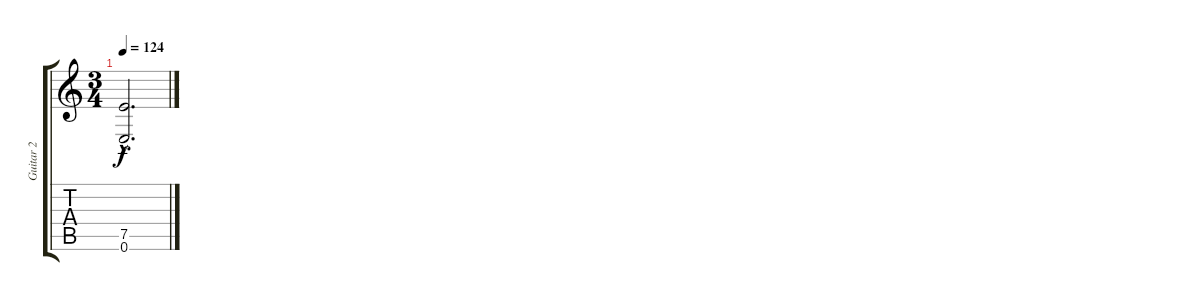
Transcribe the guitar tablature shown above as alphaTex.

\track ("Guitar 2" "Guitar 2") {instrument distortionguitar}
\staff {score tabs}
\tuning (E4 B3 G3 D3 A2 E2) {hide}
\ts (3 4)
\tempo 124
\clef g2
\ks c
(7.5{hac t} 0.6{hac t}).2{d dy f volume 1}
